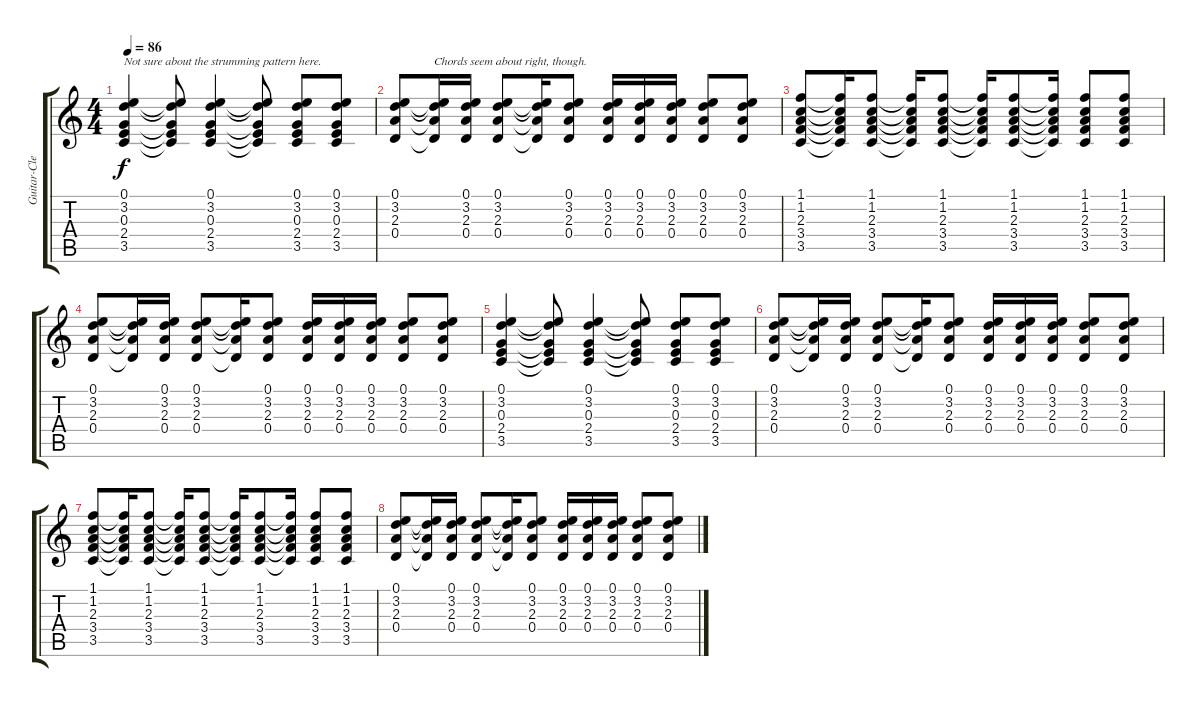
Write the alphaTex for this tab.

\track ("Guitar-Clean" "Guitar-Cle") {instrument electricguitarclean}
\staff {score tabs}
\tuning (E4 B3 G3 D3 A2 E2) {hide}
\ts (4 4)
\tempo 86
\clef g2
\ks c
(0.1 3.2 0.3 2.4 3.5).4{txt "Not sure about the strumming pattern here." dy f} (0.1{t} 3.2{t} 0.3{t} 2.4{t} 3.5{t}).8 (0.1 3.2 0.3 2.4 3.5).4 (0.1{t} 3.2{t} 0.3{t} 2.4{t} 3.5{t}).8 (0.1 3.2 0.3 2.4 3.5).8 (0.1 3.2 0.3 2.4 3.5).8 |
(0.1 3.2 2.3 0.4).8 (0.1{t} 3.2{t} 2.3{t} 0.4{t}).16{txt "Chords seem about right, though."} (0.1 3.2 2.3 0.4).16 (0.1 3.2 2.3 0.4).8 (0.1{t} 3.2{t} 2.3{t} 0.4{t}).16 (0.1 3.2 2.3 0.4).8 (0.1 3.2 2.3 0.4).16 (0.1 3.2 2.3 0.4).16 (0.1 3.2 2.3 0.4).16 (0.1 3.2 2.3 0.4).8 (0.1 3.2 2.3 0.4).8 |
(1.1 1.2 2.3 3.4 3.5).8 (1.1{t} 1.2{t} 2.3{t} 3.4{t} 3.5{t}).16 (1.1 1.2 2.3 3.4 3.5).8 (1.1{t} 1.2{t} 2.3{t} 3.4{t} 3.5{t}).16 (1.1 1.2 2.3 3.4 3.5).8 (1.1{t} 1.2{t} 2.3{t} 3.4{t} 3.5{t}).16 (1.1 1.2 2.3 3.4 3.5).8 (1.1{t} 1.2{t} 2.3{t} 3.4{t} 3.5{t}).16 (1.1 1.2 2.3 3.4 3.5).8 (1.1 1.2 2.3 3.4 3.5).8 |
(0.1 3.2 2.3 0.4).8 (0.1{t} 3.2{t} 2.3{t} 0.4{t}).16 (0.1 3.2 2.3 0.4).16 (0.1 3.2 2.3 0.4).8 (0.1{t} 3.2{t} 2.3{t} 0.4{t}).16 (0.1 3.2 2.3 0.4).8 (0.1 3.2 2.3 0.4).16 (0.1 3.2 2.3 0.4).16 (0.1 3.2 2.3 0.4).16 (0.1 3.2 2.3 0.4).8 (0.1 3.2 2.3 0.4).8 |
(0.1 3.2 0.3 2.4 3.5).4 (0.1{t} 3.2{t} 0.3{t} 2.4{t} 3.5{t}).8 (0.1 3.2 0.3 2.4 3.5).4 (0.1{t} 3.2{t} 0.3{t} 2.4{t} 3.5{t}).8 (0.1 3.2 0.3 2.4 3.5).8 (0.1 3.2 0.3 2.4 3.5).8 |
(0.1 3.2 2.3 0.4).8 (0.1{t} 3.2{t} 2.3{t} 0.4{t}).16 (0.1 3.2 2.3 0.4).16 (0.1 3.2 2.3 0.4).8 (0.1{t} 3.2{t} 2.3{t} 0.4{t}).16 (0.1 3.2 2.3 0.4).8 (0.1 3.2 2.3 0.4).16 (0.1 3.2 2.3 0.4).16 (0.1 3.2 2.3 0.4).16 (0.1 3.2 2.3 0.4).8 (0.1 3.2 2.3 0.4).8 |
(1.1 1.2 2.3 3.4 3.5).8 (1.1{t} 1.2{t} 2.3{t} 3.4{t} 3.5{t}).16 (1.1 1.2 2.3 3.4 3.5).8 (1.1{t} 1.2{t} 2.3{t} 3.4{t} 3.5{t}).16 (1.1 1.2 2.3 3.4 3.5).8 (1.1{t} 1.2{t} 2.3{t} 3.4{t} 3.5{t}).16 (1.1 1.2 2.3 3.4 3.5).8 (1.1{t} 1.2{t} 2.3{t} 3.4{t} 3.5{t}).16 (1.1 1.2 2.3 3.4 3.5).8 (1.1 1.2 2.3 3.4 3.5).8 |
(0.1 3.2 2.3 0.4).8 (0.1{t} 3.2{t} 2.3{t} 0.4{t}).16 (0.1 3.2 2.3 0.4).16 (0.1 3.2 2.3 0.4).8 (0.1{t} 3.2{t} 2.3{t} 0.4{t}).16 (0.1 3.2 2.3 0.4).8 (0.1 3.2 2.3 0.4).16 (0.1 3.2 2.3 0.4).16 (0.1 3.2 2.3 0.4).16 (0.1 3.2 2.3 0.4).8 (0.1 3.2 2.3 0.4).8
